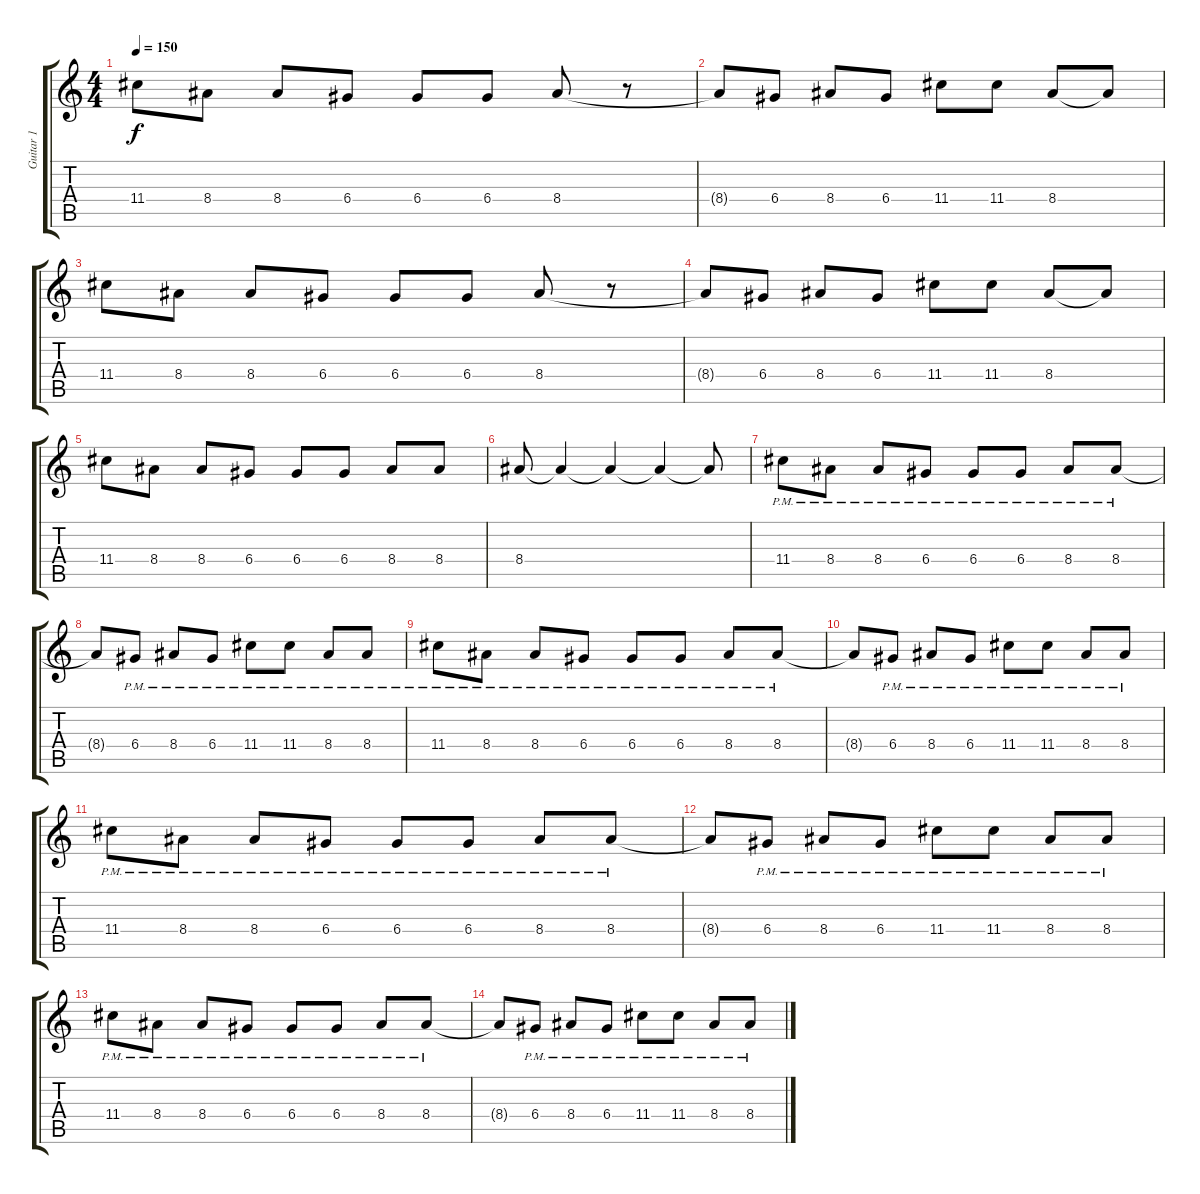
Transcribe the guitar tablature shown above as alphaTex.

\track ("Guitar 1" "Guitar 1") {instrument electricguitarmuted}
\staff {score tabs}
\tuning (E4 B3 G3 D3 A2 E2) {hide}
\ts (4 4)
\tempo 150
\clef g2
\ks c
11.4.8{dy f instrument distortionguitar} 8.4.8 8.4.8 6.4.8 6.4.8 6.4.8 8.4.8 r.8 |
8.4{t}.8 6.4.8 8.4.8 6.4.8 11.4.8 11.4.8 8.4.8 8.4{t}.8 |
11.4.8{instrument distortionguitar} 8.4.8 8.4.8 6.4.8 6.4.8 6.4.8 8.4.8 r.8 |
8.4{t}.8 6.4.8 8.4.8 6.4.8 11.4.8 11.4.8 8.4.8 8.4{t}.8 |
11.4.8{instrument distortionguitar} 8.4.8 8.4.8 6.4.8 6.4.8 6.4.8 8.4.8 8.4.8 |
8.4.8 8.4{t}.4 8.4{t}.4 8.4{t}.4 8.4{t}.8 |
11.4{pm}.8 8.4{pm}.8 8.4{pm}.8 6.4{pm}.8 6.4{pm}.8 6.4{pm}.8 8.4{pm}.8 8.4{pm}.8 |
8.4{t}.8 6.4{pm}.8 8.4{pm}.8 6.4{pm}.8 11.4{pm}.8 11.4{pm}.8 8.4{pm}.8 8.4{pm}.8 |
11.4{pm}.8 8.4{pm}.8 8.4{pm}.8 6.4{pm}.8 6.4{pm}.8 6.4{pm}.8 8.4{pm}.8 8.4{pm}.8 |
8.4{t}.8 6.4{pm}.8 8.4{pm}.8 6.4{pm}.8 11.4{pm}.8 11.4{pm}.8 8.4{pm}.8 8.4{pm}.8 |
11.4{pm}.8 8.4{pm}.8 8.4{pm}.8 6.4{pm}.8 6.4{pm}.8 6.4{pm}.8 8.4{pm}.8 8.4{pm}.8 |
8.4{t}.8 6.4{pm}.8 8.4{pm}.8 6.4{pm}.8 11.4{pm}.8 11.4{pm}.8 8.4{pm}.8 8.4{pm}.8 |
11.4{pm}.8 8.4{pm}.8 8.4{pm}.8 6.4{pm}.8 6.4{pm}.8 6.4{pm}.8 8.4{pm}.8 8.4{pm}.8 |
8.4{t}.8 6.4{pm}.8 8.4{pm}.8 6.4{pm}.8 11.4{pm}.8 11.4{pm}.8 8.4{pm}.8 8.4{pm}.8
